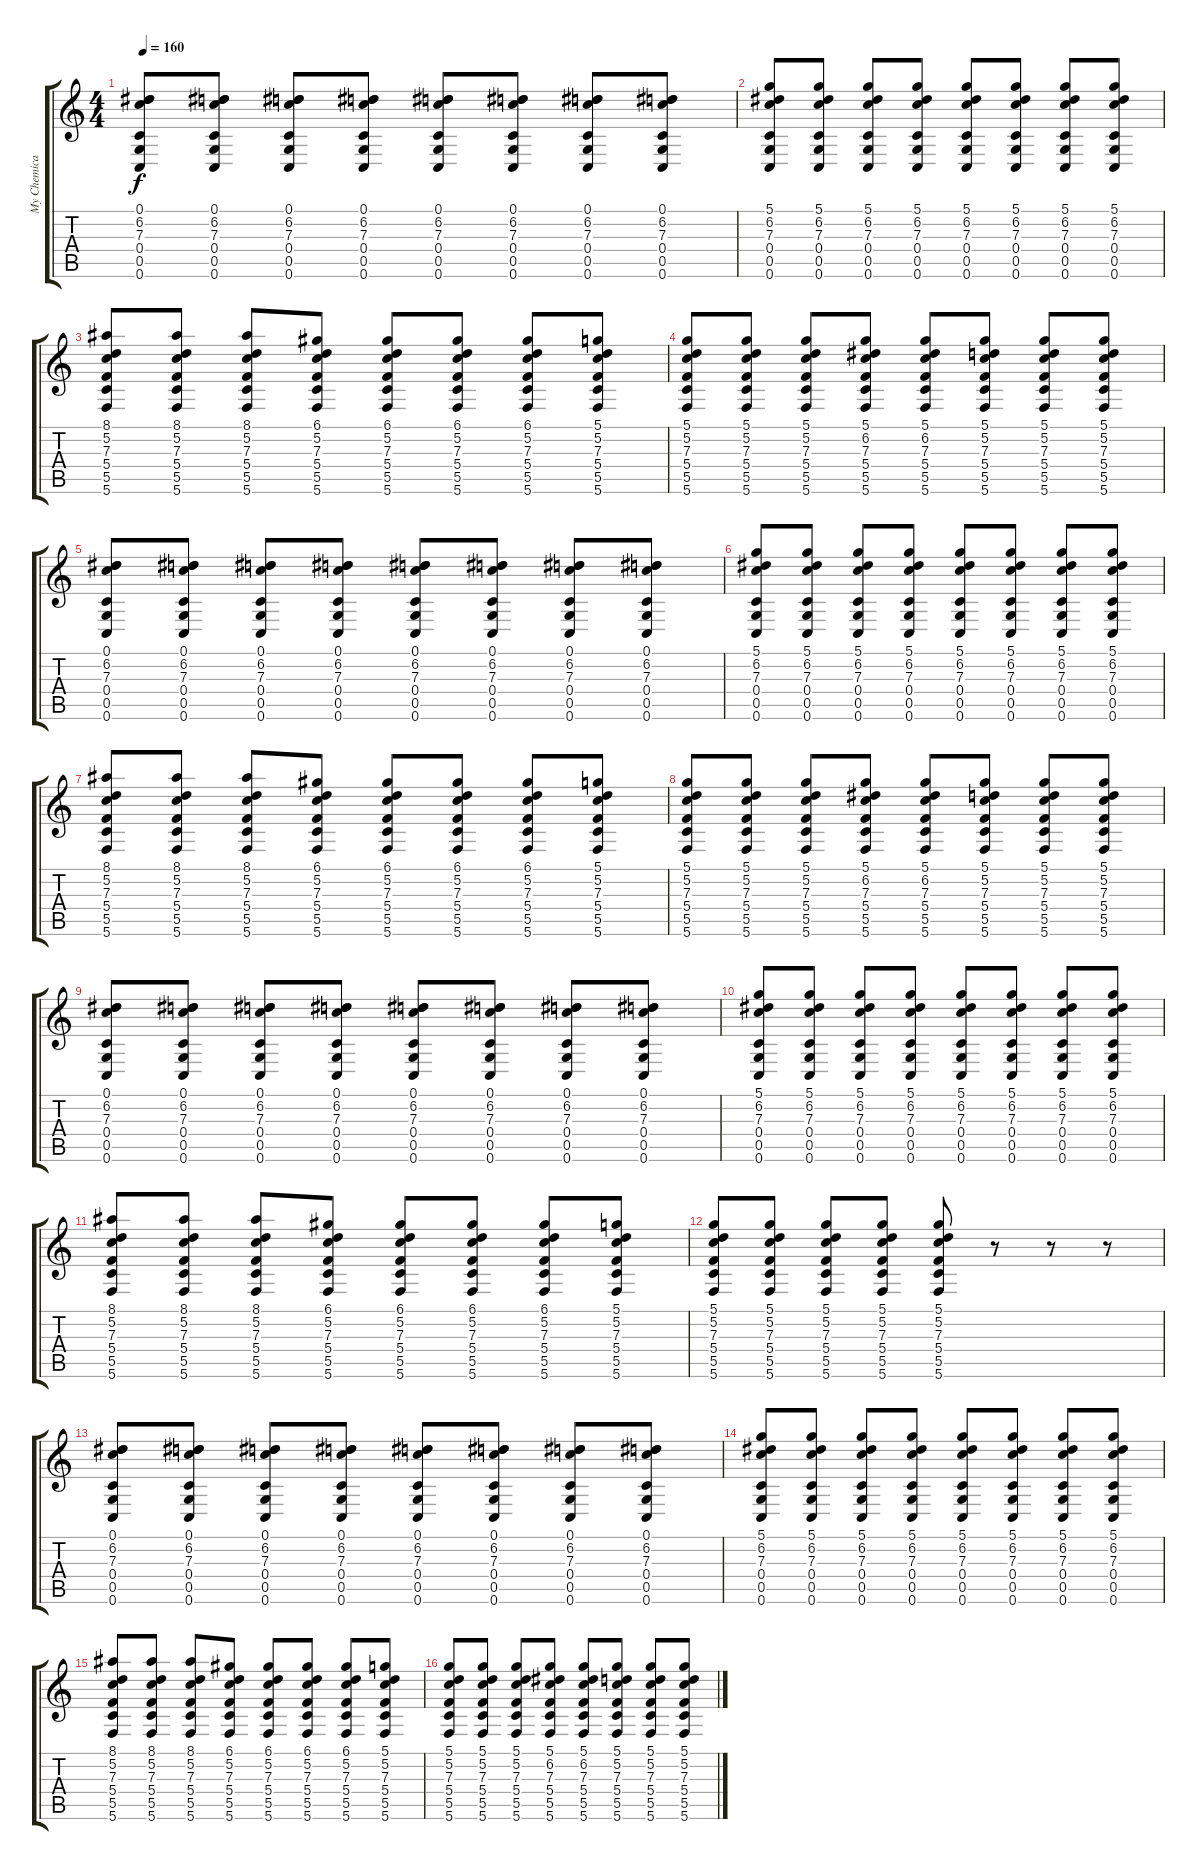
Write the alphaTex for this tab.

\track ("My Chemical Kevin" "My Chemica") {instrument overdrivenguitar}
\staff {score tabs}
\tuning (D4 A3 F3 C3 G2 C2) {hide}
\ts (4 4)
\tempo 160
\clef g2
\ks c
(0.1 6.2 7.3 0.4 0.5 0.6).8{dy f} (0.1 6.2 7.3 0.4 0.5 0.6).8 (0.1 6.2 7.3 0.4 0.5 0.6).8 (0.1 6.2 7.3 0.4 0.5 0.6).8 (0.1 6.2 7.3 0.4 0.5 0.6).8 (0.1 6.2 7.3 0.4 0.5 0.6).8 (0.1 6.2 7.3 0.4 0.5 0.6).8 (0.1 6.2 7.3 0.4 0.5 0.6).8 |
(5.1 6.2 7.3 0.4 0.5 0.6).8 (5.1 6.2 7.3 0.4 0.5 0.6).8 (5.1 6.2 7.3 0.4 0.5 0.6).8 (5.1 6.2 7.3 0.4 0.5 0.6).8 (5.1 6.2 7.3 0.4 0.5 0.6).8 (5.1 6.2 7.3 0.4 0.5 0.6).8 (5.1 6.2 7.3 0.4 0.5 0.6).8 (5.1 6.2 7.3 0.4 0.5 0.6).8 |
(8.1 5.2 7.3 5.4 5.5 5.6).8 (8.1 5.2 7.3 5.4 5.5 5.6).8 (8.1 5.2 7.3 5.4 5.5 5.6).8 (6.1 5.2 7.3 5.4 5.5 5.6).8 (6.1 5.2 7.3 5.4 5.5 5.6).8 (6.1 5.2 7.3 5.4 5.5 5.6).8 (6.1 5.2 7.3 5.4 5.5 5.6).8 (5.1 5.2 7.3 5.4 5.5 5.6).8 |
(5.1 5.2 7.3 5.4 5.5 5.6).8 (5.1 5.2 7.3 5.4 5.5 5.6).8 (5.1 5.2 7.3 5.4 5.5 5.6).8 (5.1 6.2 7.3 5.4 5.5 5.6).8 (5.1 6.2 7.3 5.4 5.5 5.6).8 (5.1 5.2 7.3 5.4 5.5 5.6).8 (5.1 5.2 7.3 5.4 5.5 5.6).8 (5.1 5.2 7.3 5.4 5.5 5.6).8 |
(0.1 6.2 7.3 0.4 0.5 0.6).8 (0.1 6.2 7.3 0.4 0.5 0.6).8 (0.1 6.2 7.3 0.4 0.5 0.6).8 (0.1 6.2 7.3 0.4 0.5 0.6).8 (0.1 6.2 7.3 0.4 0.5 0.6).8 (0.1 6.2 7.3 0.4 0.5 0.6).8 (0.1 6.2 7.3 0.4 0.5 0.6).8 (0.1 6.2 7.3 0.4 0.5 0.6).8 |
(5.1 6.2 7.3 0.4 0.5 0.6).8 (5.1 6.2 7.3 0.4 0.5 0.6).8 (5.1 6.2 7.3 0.4 0.5 0.6).8 (5.1 6.2 7.3 0.4 0.5 0.6).8 (5.1 6.2 7.3 0.4 0.5 0.6).8 (5.1 6.2 7.3 0.4 0.5 0.6).8 (5.1 6.2 7.3 0.4 0.5 0.6).8 (5.1 6.2 7.3 0.4 0.5 0.6).8 |
(8.1 5.2 7.3 5.4 5.5 5.6).8 (8.1 5.2 7.3 5.4 5.5 5.6).8 (8.1 5.2 7.3 5.4 5.5 5.6).8 (6.1 5.2 7.3 5.4 5.5 5.6).8 (6.1 5.2 7.3 5.4 5.5 5.6).8 (6.1 5.2 7.3 5.4 5.5 5.6).8 (6.1 5.2 7.3 5.4 5.5 5.6).8 (5.1 5.2 7.3 5.4 5.5 5.6).8 |
(5.1 5.2 7.3 5.4 5.5 5.6).8 (5.1 5.2 7.3 5.4 5.5 5.6).8 (5.1 5.2 7.3 5.4 5.5 5.6).8 (5.1 6.2 7.3 5.4 5.5 5.6).8 (5.1 6.2 7.3 5.4 5.5 5.6).8 (5.1 5.2 7.3 5.4 5.5 5.6).8 (5.1 5.2 7.3 5.4 5.5 5.6).8 (5.1 5.2 7.3 5.4 5.5 5.6).8 |
(0.1 6.2 7.3 0.4 0.5 0.6).8 (0.1 6.2 7.3 0.4 0.5 0.6).8 (0.1 6.2 7.3 0.4 0.5 0.6).8 (0.1 6.2 7.3 0.4 0.5 0.6).8 (0.1 6.2 7.3 0.4 0.5 0.6).8 (0.1 6.2 7.3 0.4 0.5 0.6).8 (0.1 6.2 7.3 0.4 0.5 0.6).8 (0.1 6.2 7.3 0.4 0.5 0.6).8 |
(5.1 6.2 7.3 0.4 0.5 0.6).8 (5.1 6.2 7.3 0.4 0.5 0.6).8 (5.1 6.2 7.3 0.4 0.5 0.6).8 (5.1 6.2 7.3 0.4 0.5 0.6).8 (5.1 6.2 7.3 0.4 0.5 0.6).8 (5.1 6.2 7.3 0.4 0.5 0.6).8 (5.1 6.2 7.3 0.4 0.5 0.6).8 (5.1 6.2 7.3 0.4 0.5 0.6).8 |
(8.1 5.2 7.3 5.4 5.5 5.6).8 (8.1 5.2 7.3 5.4 5.5 5.6).8 (8.1 5.2 7.3 5.4 5.5 5.6).8 (6.1 5.2 7.3 5.4 5.5 5.6).8 (6.1 5.2 7.3 5.4 5.5 5.6).8 (6.1 5.2 7.3 5.4 5.5 5.6).8 (6.1 5.2 7.3 5.4 5.5 5.6).8 (5.1 5.2 7.3 5.4 5.5 5.6).8 |
(5.1 5.2 7.3 5.4 5.5 5.6).8 (5.1 5.2 7.3 5.4 5.5 5.6).8 (5.1 5.2 7.3 5.4 5.5 5.6).8 (5.1 5.2 7.3 5.4 5.5 5.6).8 (5.1 5.2 7.3 5.4 5.5 5.6).8 r.8 r.8 r.8 |
(0.1 6.2 7.3 0.4 0.5 0.6).8{volume 13 balance 16 instrument overdrivenguitar} (0.1 6.2 7.3 0.4 0.5 0.6).8 (0.1 6.2 7.3 0.4 0.5 0.6).8 (0.1 6.2 7.3 0.4 0.5 0.6).8 (0.1 6.2 7.3 0.4 0.5 0.6).8 (0.1 6.2 7.3 0.4 0.5 0.6).8 (0.1 6.2 7.3 0.4 0.5 0.6).8 (0.1 6.2 7.3 0.4 0.5 0.6).8 |
(5.1 6.2 7.3 0.4 0.5 0.6).8 (5.1 6.2 7.3 0.4 0.5 0.6).8 (5.1 6.2 7.3 0.4 0.5 0.6).8 (5.1 6.2 7.3 0.4 0.5 0.6).8 (5.1 6.2 7.3 0.4 0.5 0.6).8 (5.1 6.2 7.3 0.4 0.5 0.6).8 (5.1 6.2 7.3 0.4 0.5 0.6).8 (5.1 6.2 7.3 0.4 0.5 0.6).8 |
(8.1 5.2 7.3 5.4 5.5 5.6).8 (8.1 5.2 7.3 5.4 5.5 5.6).8 (8.1 5.2 7.3 5.4 5.5 5.6).8 (6.1 5.2 7.3 5.4 5.5 5.6).8 (6.1 5.2 7.3 5.4 5.5 5.6).8 (6.1 5.2 7.3 5.4 5.5 5.6).8 (6.1 5.2 7.3 5.4 5.5 5.6).8 (5.1 5.2 7.3 5.4 5.5 5.6).8 |
(5.1 5.2 7.3 5.4 5.5 5.6).8 (5.1 5.2 7.3 5.4 5.5 5.6).8 (5.1 5.2 7.3 5.4 5.5 5.6).8 (5.1 6.2 7.3 5.4 5.5 5.6).8 (5.1 6.2 7.3 5.4 5.5 5.6).8 (5.1 5.2 7.3 5.4 5.5 5.6).8 (5.1 5.2 7.3 5.4 5.5 5.6).8 (5.1 5.2 7.3 5.4 5.5 5.6).8
